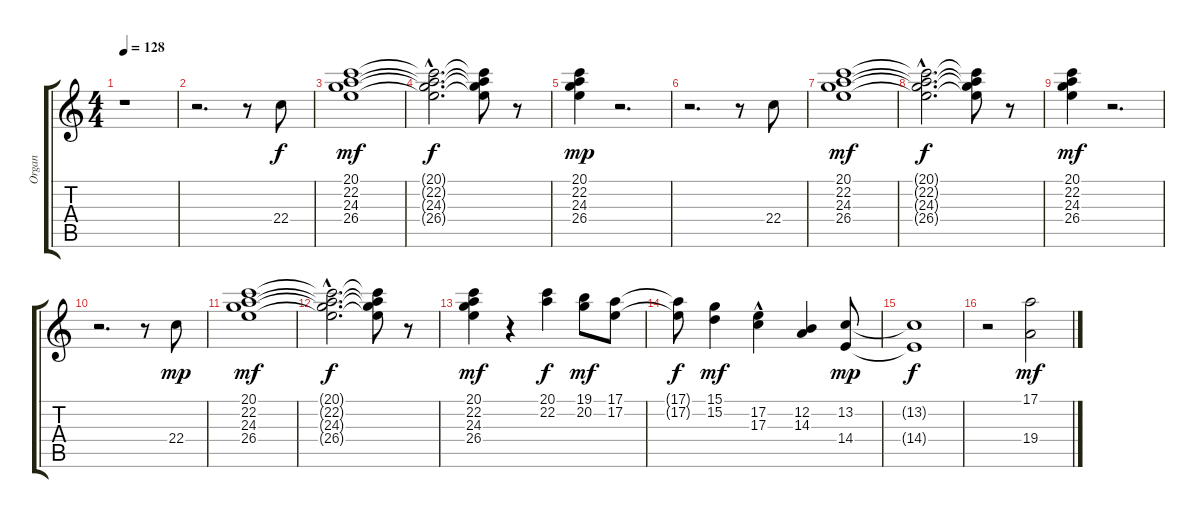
\track ("Organ    " "Organ    ") {instrument percussiveorgan}
\staff {score tabs}
\tuning (E4 B3 G3 D3 A2 E2) {hide}
\ts (4 4)
\tempo 128
\clef g2
\ks c
r.1{dy mf} |
r.2{d} r.8 22.4.8{dy f} |
(20.1 22.2 24.3 26.4).1{dy mf} |
(20.1{hac t} 22.2{hac t} 24.3{hac t} 26.4{hac t}).2{d dy f} (20.1{t} 22.2{t} 24.3{t} 26.4{t}).8 r.8 |
(20.1 22.2 24.3 26.4).4{dy mp} r.2{d} |
r.2{d} r.8 22.4.8 |
(20.1 22.2 24.3 26.4).1{dy mf} |
(20.1{hac t} 22.2{hac t} 24.3{hac t} 26.4{hac t}).2{d dy f} (20.1{t} 22.2{t} 24.3{t} 26.4{t}).8 r.8 |
(20.1 22.2 24.3 26.4).4{dy mf} r.2{d} |
r.2{d} r.8 22.4.8{dy mp} |
(20.1 22.2 24.3 26.4).1{dy mf} |
(20.1{hac t} 22.2{hac t} 24.3{hac t} 26.4{hac t}).2{d dy f} (20.1{t} 22.2{t} 24.3{t} 26.4{t}).8 r.8 |
(20.1 22.2 24.3 26.4).4{dy mf} r.4 (20.1 22.2).4{dy f} (19.1 20.2).8{dy mf} (17.1 17.2).8 |
(17.1{t} 17.2{t}).8{dy f} (15.1 15.2).4{dy mf} (17.2 17.3{hac}).4 (12.2 14.3).4 (13.2 14.4).8{dy mp} |
(13.2{t} 14.4{t}).1{dy f} |
r.2 (17.1 19.4).2{dy mf}
